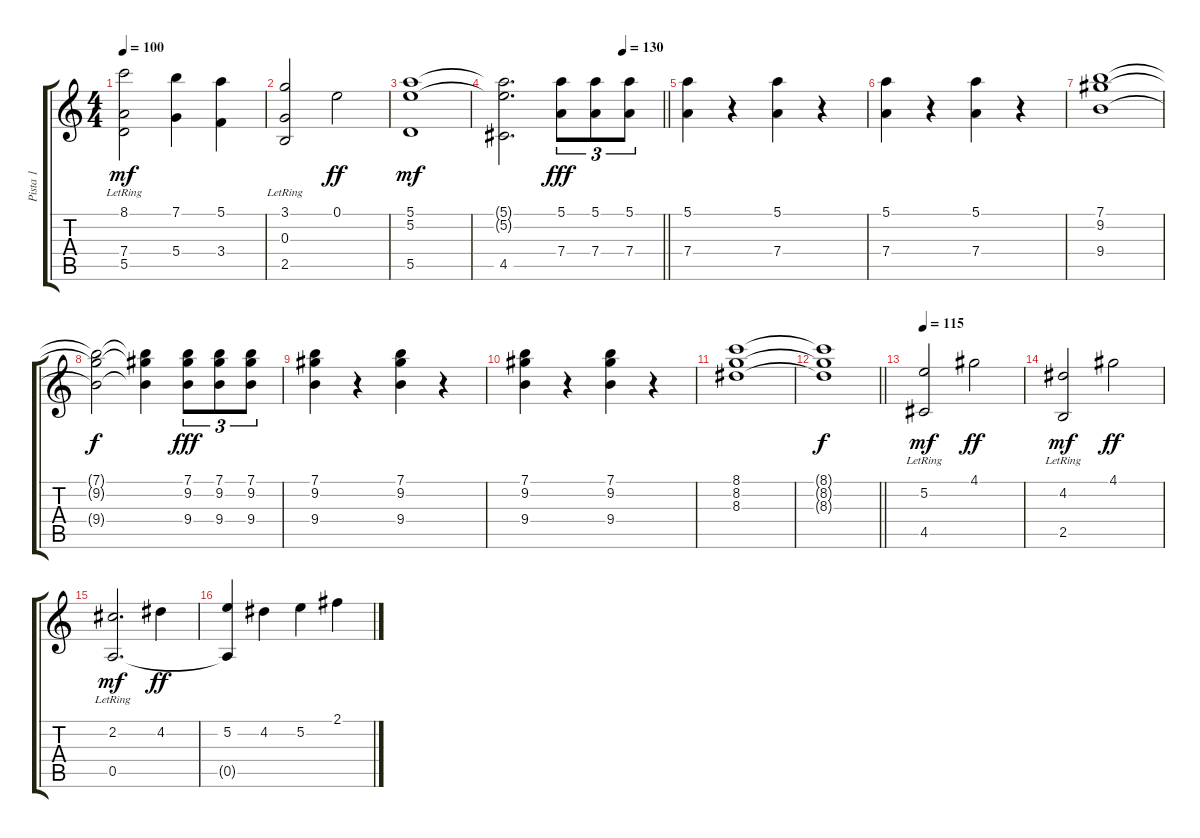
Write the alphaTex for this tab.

\track ("Pista 1" "Pista 1") {instrument acousticguitarsteel}
\staff {score tabs}
\tuning (E4 B3 G3 D3 A2 E2) {hide}
\ts (4 4)
\tempo 100
\clef g2
\ks c
(8.1 7.4{lr} 5.5{lr}).2{dy mf} (7.1 5.4).4 (5.1 3.4).4 |
(3.1 0.3{lr} 2.5{lr}).2 0.1.2{dy ff} |
(5.1 5.2 5.5).1{dy mf} |
\tempo (130 0.75)
\barLineRight lightlight
(5.1{t} 5.2{t} 4.5).2{d} (5.1 7.4).8{tu (3 2) dy fff} (5.1 7.4).8{tu (3 2)} (5.1 7.4).8{tu (3 2)} |
(5.1 7.4).4 r.4 (5.1 7.4).4 r.4 |
(5.1 7.4).4 r.4 (5.1 7.4).4 r.4 |
(7.1 9.2 9.4).1 |
(7.1{t} 9.2{t} 9.4{t}).2{dy f} (7.1{t} 9.2{t} 9.4{t}).4 (7.1 9.2 9.4).8{tu (3 2) dy fff} (7.1 9.2 9.4).8{tu (3 2)} (7.1 9.2 9.4).8{tu (3 2)} |
(7.1 9.2 9.4).4 r.4 (7.1 9.2 9.4).4 r.4 |
(7.1 9.2 9.4).4 r.4 (7.1 9.2 9.4).4 r.4 |
(8.1 8.2 8.3).1 |
\barLineRight lightlight
(8.1{t} 8.2{t} 8.3{t}).1{dy f} |
\tempo 115
(5.2 4.5{lr}).2{dy mf} 4.1.2{dy ff} |
(4.2 2.5{lr}).2{dy mf} 4.1.2{dy ff} |
(2.2 0.5{lr}).2{d dy mf} 4.2.4{dy ff} |
(5.2 0.5{t}).4 4.2.4 5.2.4 2.1.4
